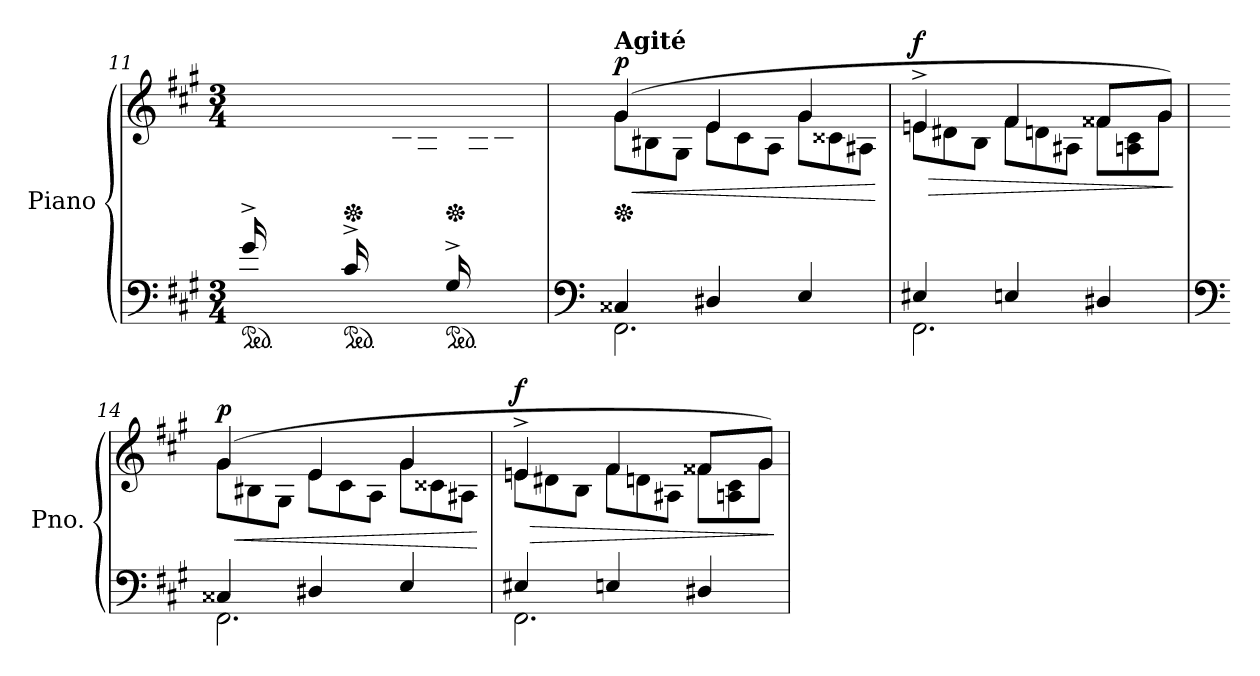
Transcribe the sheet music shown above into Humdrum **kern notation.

**kern	**kern	**dynam
*part1	*part1	*part1
*staff2	*staff1	*staff1/2
*I"Piano	*	*
*I'Pno.	*	*
*clefF4	*clefG2	*
*k[f#c#g#]	*k[f#c#g#]	*
*M3/4	*M3/4	*
*ped	*	*
=11	=11	=11
*^	*	*
(16g#^/LL	2.ryy	16ryy	.
8.ryy	.	16gg#\	.
.	.	16cc#\	.
.	.	16a\JJ)	.
*ped	*	*	*
*	*	*Xped	*
(16c#^/LL	.	16ryy	.
8.ryy	.	16g#\	.
.	.	16c#\	.
.	.	16A\JJ)	.
*ped	*	*	*
*	*	*Xped	*
(16G#^/LL	.	16ryy	.
8.ryy	.	16A\	.
.	.	16c#\	.
.	.	16g#\JJ)	.
!!LO:PB:g=z
=12	=12	=12	=12
*clefF4	*	*	*
*	*	*Xped	*
!	!	!	!LO:HP:b
*	*	*^	*
*	*	*	*Xtuplet	*
!	!	!LO:TX:a:B:t=Agité	!	!
!	!	!	!	!LO:DY:n=1:a
4C##X/	2.FF#\	(4g#/	12g#\L	< p
.	.	.	12B#X\	.
.	.	.	12G#\J	.
4D#X/	.	4e/	12e\L	.
.	.	.	12c#\	.
.	.	.	12A\J	.
4E/	.	4g#/	12g#\L	.
.	.	.	12c##X\	.
.	.	.	12A#X\J	.
*v	*v	*	*	*
*	*v	*v	*
.	.	[
=13	=13	=13
*^	*	*
!	!	!	!LO:HP:b
*	*	*^	*
!	!	!	!	!LO:DY:n=1:a
4E#X/	2.FF#\	4en^/	12e\L	> f
.	.	.	12d#X\	.
.	.	.	12B\J	.
4En/	.	4f#/	12f#\L	.
.	.	.	12dn\	.
.	.	.	12A#X\J	.
4D#X/	.	12f##X/L	12f##\L	.
.	.	12reyy	12An\ 12c#\	.
.	.	12g#/J)	12g#\J	.
*v	*v	*	*	*
*	*v	*v	*
.	.	]
=14	=14	=14
*clefF4	*	*
*^	*	*
!	!	!	!LO:HP:b
*	*	*^	*
!	!	!	!	!LO:DY:n=1:a
4C##X/	2.FF#\	(4g#/	12g#\L	< p
.	.	.	12B#X\	.
.	.	.	12G#\J	.
4D#X/	.	4e/	12e\L	.
.	.	.	12c#\	.
.	.	.	12A\J	.
4E/	.	4g#/	12g#\L	.
.	.	.	12c##X\	.
.	.	.	12A#X\J	.
*v	*v	*	*	*
*	*v	*v	*
.	.	[
=15	=15	=15
*^	*	*
!	!	!	!LO:HP:b
*	*	*^	*
!	!	!	!	!LO:DY:n=1:a
4E#X/	2.FF#\	4en^/	12e\L	> f
.	.	.	12d#X\	.
.	.	.	12B\J	.
4En/	.	4f#/	12f#\L	.
.	.	.	12dn\	.
.	.	.	12A#X\J	.
4D#X/	.	12f##X/L	12f##\L	.
.	.	12reyy	12An\ 12c#\	.
.	.	12g#/J)	12g#\J	.
*v	*v	*	*	*
*	*v	*v	*
.	.	]
=	=	=
*-	*-	*-
